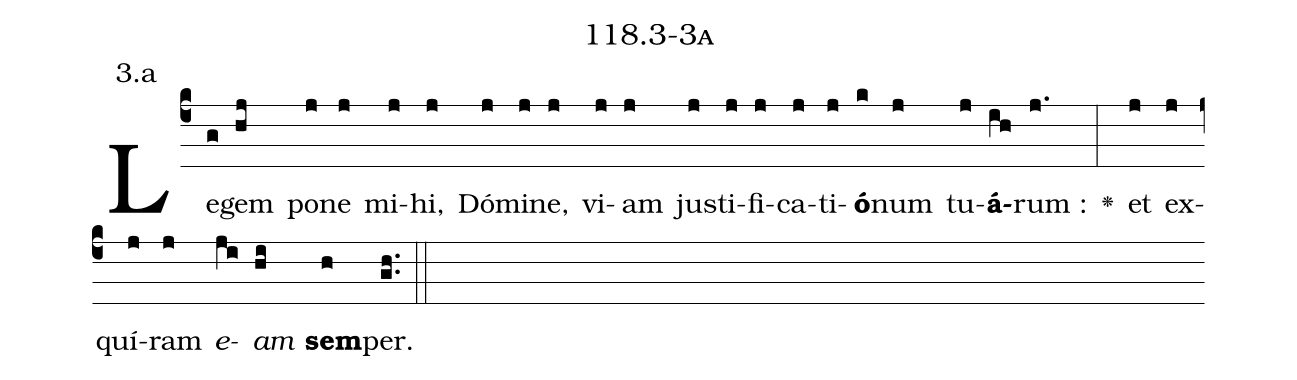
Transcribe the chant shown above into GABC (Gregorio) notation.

name: 118.3-3a;
annotation: 3.a;
%%
(c4)Le(g)gem(hj) po(j)ne(j) mi(j)hi,(j) Dó(j)mi(j)ne,(j) vi(j)am(j) jus(j)ti(j)fi(j)ca(j)ti(j)<b>ó</b>(k)num(j) tu(j)<b>á</b>(ih)rum :(j.) <v>\greheightstar</v>(:) et(j) ex(j)quí(j)ram(j) <i>e</i>(ji)<i>am</i>(hi) <b>sem</b>(h)per.(gh..) (::)

%E(j) u(j) o(ji) u(hi) a(h) e.(gh..) (::)
